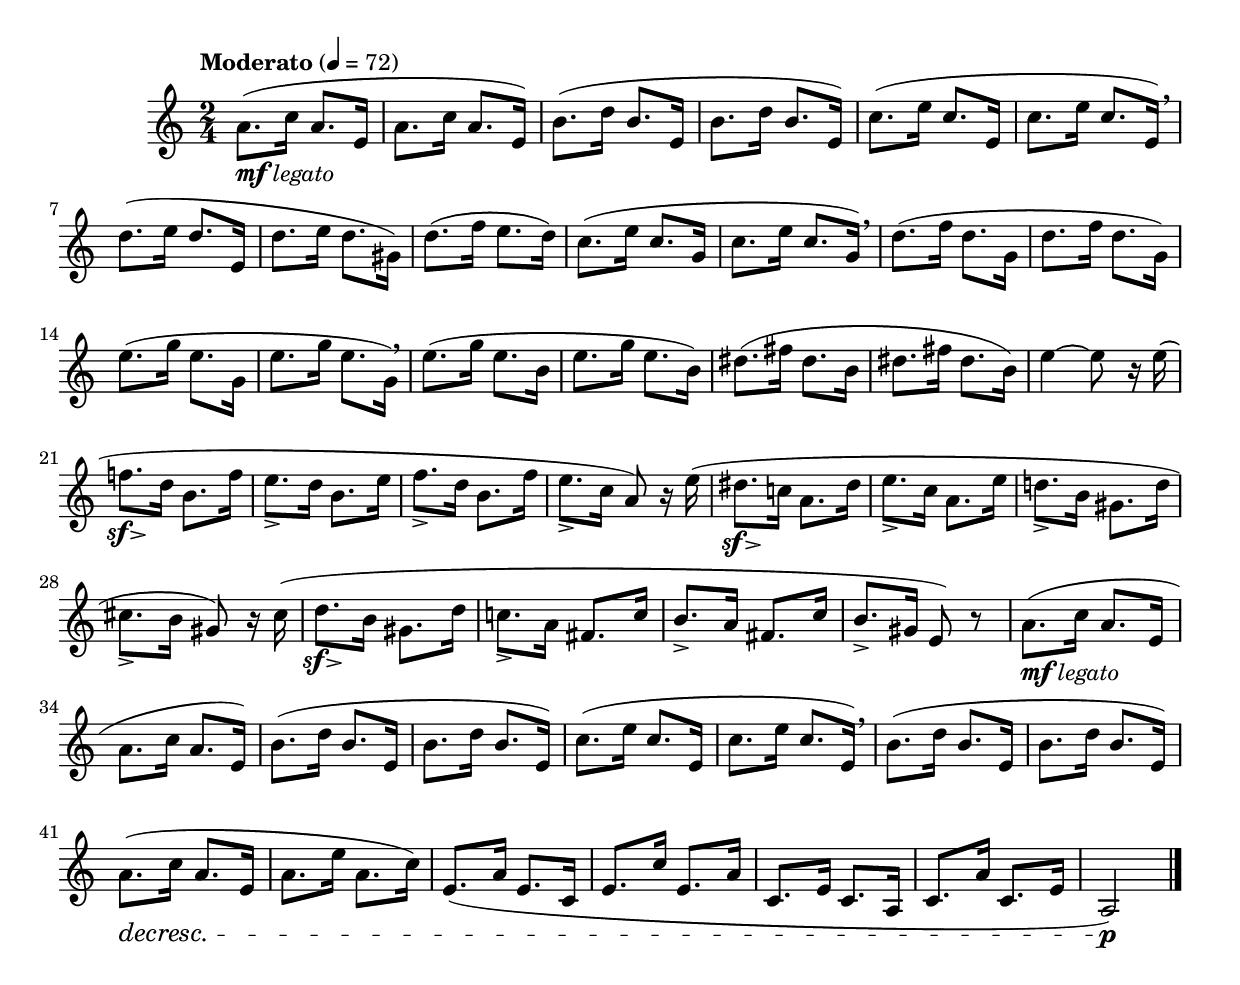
\version "2.22.0"

\version "2.24.0"

#(begin

(define sf-accent-markup #{
  \markup {
    \concat {
      \dynamic "sf"
      \hspace #0.25
      \raise #0.5 \musicglyph #"scripts.sforzato"
    }
  }
#})

(append! default-script-alist
  (list
    `(sf-accent
      . (
          (stencil . ,ly:text-interface::print)
          (text . ,sf-accent-markup)
          (avoid-slur . around)
          (padding . 0.3)
          (direction . ,DOWN)))))

(define sf-accent (make-articulation 'sf-accent))

)


\relative {
  \language "english"

  \transposition f

  \tempo "Moderato" 4=72

  \key a \minor
  \time 2/4

  #(define measures-one-to-six #{
    \relative {
      a'8._\markup { \dynamic "mf" \italic "legato" }( c16 a8. e16 |
      a8. c16 a8. e16) |
      b'8.( d16 b8. e,16 |
      b'8. d16 b8. e,16) |
      c'8.( e16 c8. e,16 |
      c'8. e16 c8. e,16) \breathe |
    }
  #})

  \measures-one-to-six
  d''8.( e16 d8. e,16 |
  d'8. e16 d8. g-sharp,16) |
  d'8.( f16 e8. d16) |
  c8.( e16 c8. g16 |
  c8. e16 c8. g16) \breathe |
  d'8.( f16 d8. g,16 |
  d'8. f16 d8. g,16) |
  e'8.( g16 e8. g,16 |
  e'8. g16 e8. g,16) \breathe |
  e'8.( g16 e8. b16 |
  e8. g16 e8. b16) |
  d-sharp8.( f-sharp16 d-sharp8. b16 |
  d-sharp8. f-sharp16 d-sharp8. b16) |

  e4~8 r16 e( |
  f!8.\sf-accent d16 b8. f'16 |
  e8._> d16 b8. e16 |
  f8._> d16 b8. f'16 |
  e8._> c16 a8) r16 e'( |
  d-sharp8.\sf-accent c!16 a8. d-sharp16 |
  e8._> c16 a8. e'16 |
  d!8._> b16 g-sharp8. d'16 |
  c-sharp8._> b16 g-sharp8) r16 c-sharp( |
  d8.\sf-accent b16 g-sharp8. d'16 |
  c!8._> a16 f-sharp8. c'16 |
  b8._> a16 f-sharp8. c'16 |
  b8._> g-sharp16 e8) r |

  \measures-one-to-six
  b'8.( d16 b8. e,16 |
  b'8. d16 b8. e,16) |
  a8.( \decresc c16 a8. e16 |
  a8. e'16 a,8. c16) |
  e,8.( a16 e8. c16 |
  e8. c'16 e,8. a16 |
  c,8. e16 c8. a16 |
  c8. a'16 c,8. e16 |
  a,2) \p | \bar "|."
}
